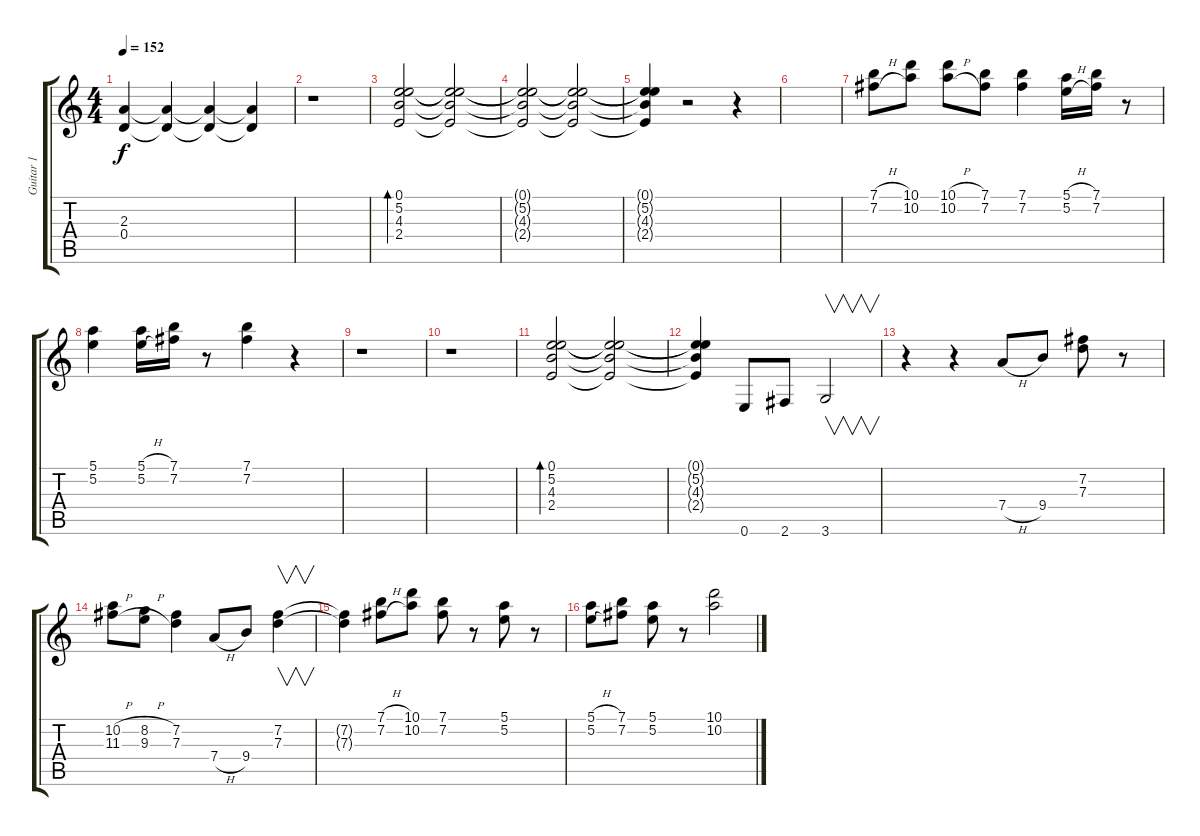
\track ("Guitar 1" "Guitar 1") {instrument overdrivenguitar}
\staff {score tabs}
\tuning (E4 B3 G3 D3 A2 E2) {hide}
\ts (4 4)
\tempo 152
\clef g2
\ks c
(2.3{t} 0.4{t}).4{dy f volume 9} (2.3{t} 0.4{t}).4{volume 8} (2.3{t} 0.4{t}).4{volume 6} (2.3{t} 0.4{t}).4{volume 4} |
r.1 |
(0.1 5.2 4.3 2.4).2{bd 480 volume 10} (0.1{t} 5.2{t} 4.3{t} 2.4{t}).2{volume 9} |
(0.1{t} 5.2{t} 4.3{t} 2.4{t}).2{volume 8} (0.1{t} 5.2{t} 4.3{t} 2.4{t}).2{volume 6} |
(0.1{t} 5.2{t} 4.3{t} 2.4{t}).4{volume 4} r.2 r.4 |
|
(7.1{h} 7.2{h}).8{volume 10} (10.1 10.2).8 (10.1{h} 10.2{h}).8 (7.1 7.2).8 (7.1 7.2).4 (5.1{h} 5.2{h}).16 (7.1 7.2).16 r.8 |
(5.1 5.2).4 (5.1{h} 5.2{h}).16 (7.1 7.2).16 r.8 (7.1 7.2).4 r.4 |
r.1 |
r.1 |
(0.1 5.2 4.3 2.4).2{bd 480} (0.1{t} 5.2{t} 4.3{t} 2.4{t}).2{volume 9} |
(0.1{t} 5.2{t} 4.3{t} 2.4{t}).4{volume 8} 0.6.8 2.6.8 3.6.2{v} |
r.4 r.4 7.4{h}.8 9.4.8 (7.2 7.3).8 r.8 |
(10.2{h} 11.3{h}).8 (8.2{h} 9.3{h}).8 (7.2 7.3).4 7.4{h}.8 9.4.8 (7.2 7.3).4{v} |
(7.2{t} 7.3{t}).4 (7.1{h} 7.2{h}).8 (10.1 10.2).8 (7.1 7.2).8 r.8 (5.1 5.2).8 r.8 |
(5.1{h} 5.2{h}).8 (7.1 7.2).8 (5.1 5.2).8 r.8 (10.1 10.2).2
